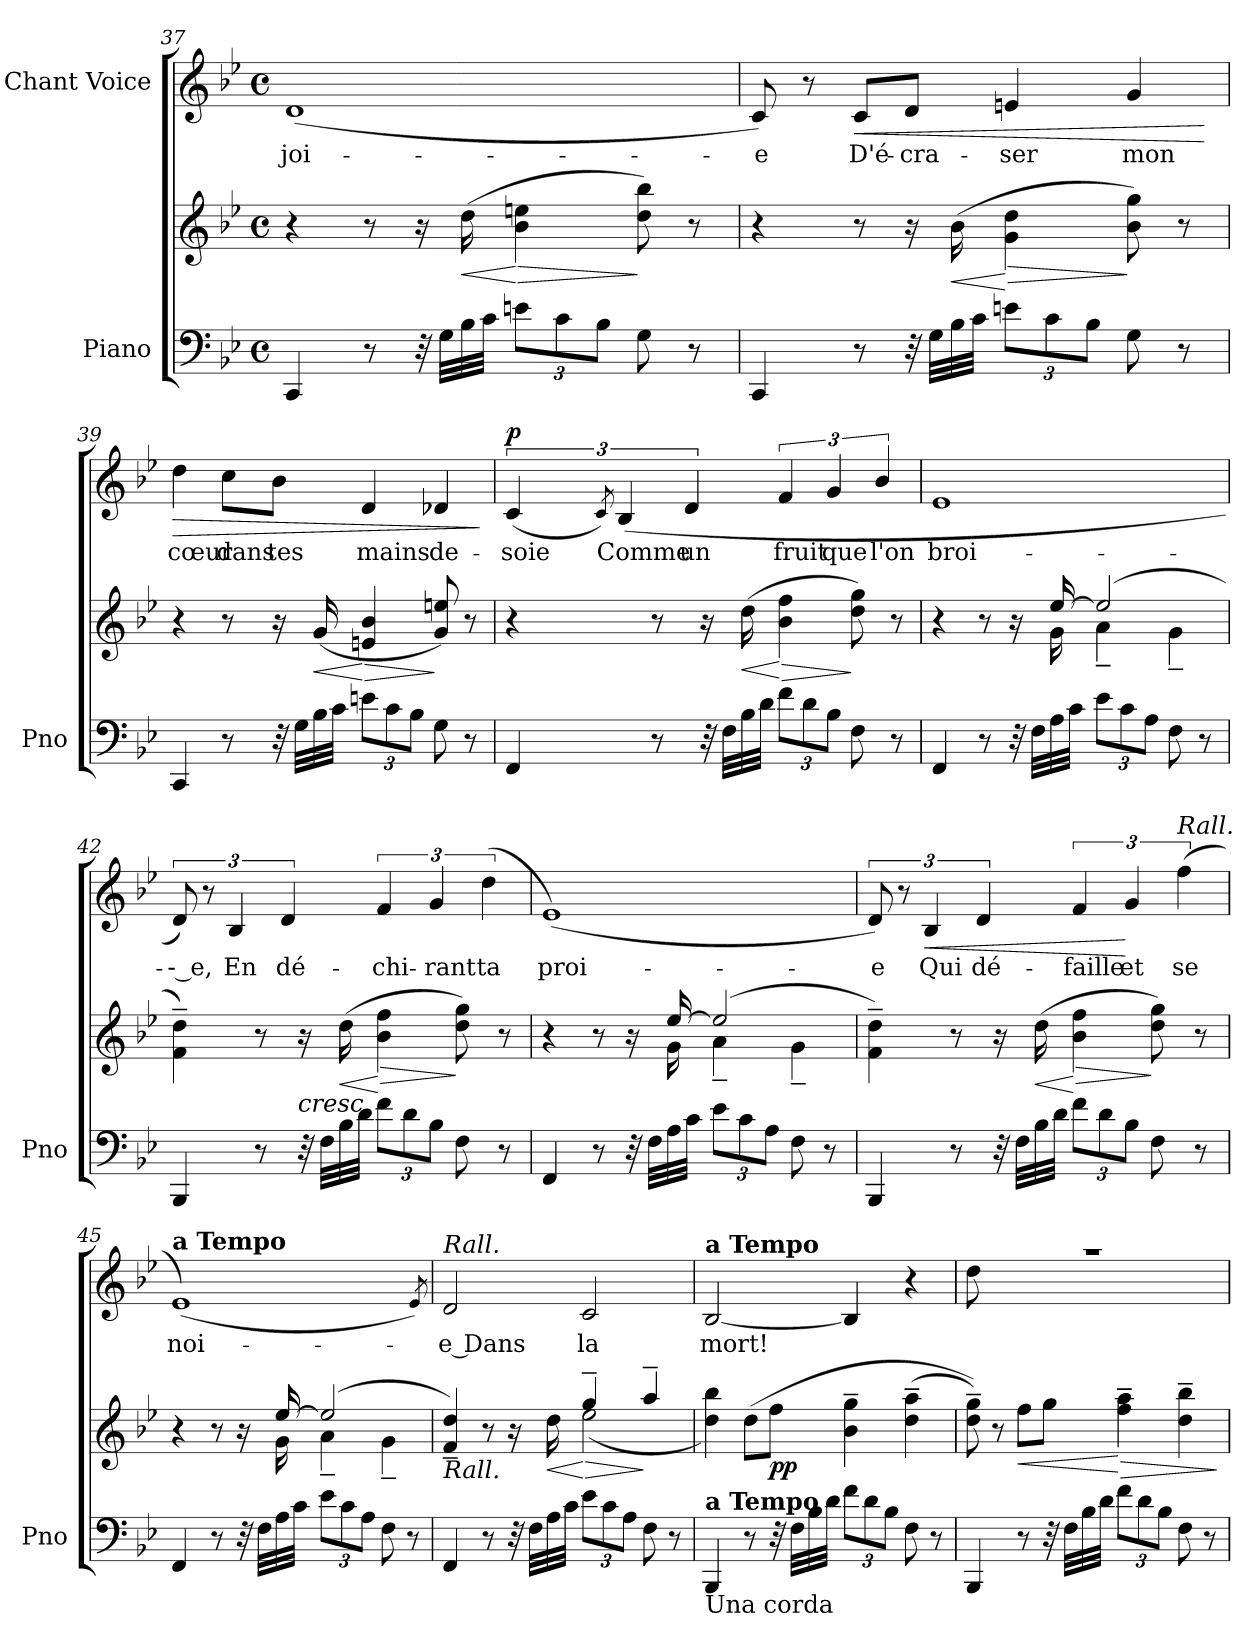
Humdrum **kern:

**kern	**kern	**dynam	**kern	**text	**dynam
*part2	*part2	*part2	*part1	*part1	*part1
*staff3	*staff2	*staff2/3	*staff1	*staff1	*staff1
*I"Piano	*	*	*I"Chant Voice	*	*
*I'Pno	*	*	*	*	*
*clefF4	*clefG2	*	*clefG2	*	*
*k[b-e-]	*k[b-e-]	*	*k[b-e-]	*	*
*M4/4	*M4/4	*	*M4/4	*	*
*met(c)	*met(c)	*	*met(c)	*	*
=37	=37	=37	=37	=37	=37
!	!	!	!	!LO:LY:b	!
4CC/	4r	.	(1d	joi-	.
8r	8r	.	.	.	.
32r	16r	.	.	.	.
32G\LLL	.	.	.	.	.
!	!	!LO:HP:b	!	!	!
32B-\	(16dd\	<	.	.	.
32c\JJJ	.	.	.	.	.
*Xbrackettup	*	*	*	*	*
!	!	!LO:HP:n=1:b	!	!	!
12en\L	4b-\ 4een\	[ >	.	.	.
12c\	.	.	.	.	.
12B-\J	.	.	.	.	.
8G\	8dd\ 8bb-\)	]	.	.	.
8r	8r	.	.	.	.
=38	=38	=38	=38	=38	=38
!	!	!	!	!LO:LY:b	!
4CC/	4r	.	8c/)	-e	.
.	.	.	8r	.	.
!	!	!	!	!LO:LY:b	!LO:HP:b
8r	8r	.	8c/L	D'é-	<
!	!	!	!	!LO:LY:b	!
32r	16r	.	8d/J	-cra-	.
32G\LLL	.	.	.	.	.
!	!	!LO:HP:b	!	!	!
32B-\	(16b-\	<	.	.	.
32c\JJJ	.	.	.	.	.
!	!	!LO:HP:n=1:b	!	!LO:LY:b	!
12en\L	4g\ 4dd\	[ >	4en/	-ser	.
12c\	.	.	.	.	.
12B-\J	.	.	.	.	.
!	!	!	!	!LO:LY:b	!
8G\	8b-\ 8gg\)	]	4g/	mon	.
8r	8r	.	.	.	.
.	.	.	.	.	[
!!LO:LB:g=z
=39	=39	=39	=39	=39	=39
!	!	!	!	!LO:LY:b	!LO:HP:b
4CC/	4r	.	4dd\	cœur	>
!	!	!	!	!LO:LY:b	!
8r	8r	.	8cc\L	dans	.
!	!	!	!	!LO:LY:b	!
32r	16r	.	8b-\J	tes	.
32G\LLL	.	.	.	.	.
!	!	!LO:HP:b	!	!	!
32B-\	(<16g/	<	.	.	.
32c\JJJ	.	.	.	.	.
!	!	!LO:HP:n=1:b	!	!LO:LY:b	!
12en\L	4en/ 4b-/	[ >	4d/	mains	.
12c\	.	.	.	.	.
12B-\J	.	.	.	.	.
!	!	!	!	!LO:LY:b	!
8G\	8g/ 8een/)	]	4d-X/	de-	.
8r	8r	.	.	.	.
.	.	.	.	.	]
=40	=40	=40	=40	=40	=40
!	!	!	!	!LO:LY:b	!LO:DY:a
4FF/	4r	.	(6c/	soie	p
.	.	.	8qc/)	.	.
!	!	!	!	!LO:LY:b	!
.	.	.	(6B-/	Comme	.
8r	8r	.	.	.	.
!	!	!	!	!LO:LY:b	!
.	.	.	6d/	un	.
32r	16r	.	.	.	.
32F\LLL	.	.	.	.	.
!	!	!LO:HP:b	!	!	!
32B-\	(16dd\	<	.	.	.
32d\JJJ	.	.	.	.	.
!	!	!LO:HP:n=1:b	!	!LO:LY:b	!
12f\L	4b-\ 4ff\	[ >	6f/	fruit	.
12d\	.	.	.	.	.
!	!	!	!	!LO:LY:b	!
12B-\J	.	.	6g/	que	.
8F\	8dd\ 8gg\)	]	.	.	.
!	!	!	!	!LO:LY:b	!
.	.	.	6b-/	l'on	.
8r	8r	.	.	.	.
=41	=41	=41	=41	=41	=41
*	*^	*	*	*	*
!	!	!	!	!	!LO:LY:b	!
4FF/	4r	4ryy	.	1e-	broi-	.
8r	8r	8ryy	.	.	.	.
32r	16r	16ryy	.	.	.	.
32F\LLL	.	.	.	.	.	.
32A\	[16ee-/	16g\	.	.	.	.
32c\JJJ	.	.	.	.	.	.
12e-\L	(2ee-/]	4a~\	.	.	.	.
12c\	.	.	.	.	.	.
12A\J	.	.	.	.	.	.
8F\	.	4g~\	.	.	.	.
8r	.	.	.	.	.	.
*	*v	*v	*	*	*	*
!!LO:LB:g=z
=42	=42	=42	=42	=42	=42
!	!	!	!	!LO:LY:b	!LO:DY:a
!	!	!	!	!	!LO:DY:n=1:a
4BBB-/	4f\~< 4dd\~<)	.	12d/)	-- e,	other-dynamics f
.	.	.	12r	.	.
!	!	!	!	!LO:LY:b	!
.	.	.	6B-/	En	.
8r	8r	.	.	.	.
!	!	!	!	!LO:LY:b	!
.	.	.	6d/	dé-	.
!	!LO:TX:b:i:t=cresc.	!	!	!	!
32r	16r	.	.	.	.
32F\LLL	.	.	.	.	.
!	!	!LO:HP:b	!	!	!
32B-\	(16dd\	<	.	.	.
32d\JJJ	.	.	.	.	.
!	!	!LO:HP:n=1:b	!	!LO:LY:b	!
12f\L	4b-\ 4ff\	[ >	6f/	-chi-	.
12d\	.	.	.	.	.
!	!	!	!	!LO:LY:b	!
12B-\J	.	.	6g/	-rant	.
8F\	8dd\ 8gg\)	]	.	.	.
!	!	!	!	!LO:LY:b	!
.	.	.	(6dd\	ta	.
8r	8r	.	.	.	.
=43	=43	=43	=43	=43	=43
*	*^	*	*	*	*
!	!	!	!	!	!LO:LY:b	!
4FF/	4r	4ryy	.	(1e-)	proi-	.
8r	8r	8ryy	.	.	.	.
32r	16r	16ryy	.	.	.	.
32F\LLL	.	.	.	.	.	.
32A\	[16ee-/	16g\	.	.	.	.
32c\JJJ	.	.	.	.	.	.
12e-\L	(2ee-/]	4a~\	.	.	.	.
12c\	.	.	.	.	.	.
12A\J	.	.	.	.	.	.
8F\	.	4g~\	.	.	.	.
8r	.	.	.	.	.	.
*	*v	*v	*	*	*	*
!!LO:PB:g=z
=44	=44	=44	=44	=44	=44
!	!	!	!	!LO:LY:b	!
4BBB-/	4f\~< 4dd\~<)	.	12d/)	-e	.
.	.	.	12r	.	.
!	!	!	!	!LO:LY:b	!LO:HP:b
.	.	.	6B-/	Qui	<
8r	8r	.	.	.	.
!	!	!	!	!LO:LY:b	!
.	.	.	6d/	dé-	.
32r	16r	.	.	.	.
32F\LLL	.	.	.	.	.
!	!	!LO:HP:b	!	!	!
32B-\	(16dd\	<	.	.	.
32d\JJJ	.	.	.	.	.
!	!	!LO:HP:n=1:b	!	!LO:LY:b	!
12f\L	4b-\ 4ff\	[ >	6f/	-faille	.
12d\	.	.	.	.	.
!	!	!	!	!LO:LY:b	!
12B-\J	.	.	6g/	et	[
8F\	8dd\ 8gg\)	]	.	.	.
!	!	!	!LO:TX:a:i:t=Rall.	!	!
!	!	!	!	!LO:LY:b	!
.	.	.	(6ff\	se	.
8r	8r	.	.	.	.
!!LO:PB:g=z
=45	=45	=45	=45	=45	=45
*	*^	*	*	*	*
!	!	!	!	!LO:TX:a:B:t=a Tempo	!	!
!	!	!	!	!	!LO:LY:b	!
4FF/	4r	4ryy	.	(1e-)	noi-	.
8r	8r	8ryy	.	.	.	.
32r	16r	16ryy	.	.	.	.
32F\LLL	.	.	.	.	.	.
32A\	[16ee-/	16g\	.	.	.	.
32c\JJJ	.	.	.	.	.	.
12e-\L	(2ee-/]	4a~\	.	.	.	.
12c\	.	.	.	.	.	.
12A\J	.	.	.	.	.	.
8F\	.	4g~\	.	.	.	.
8r	.	.	.	.	.	.
.	.	.	.	8qe-/)	.	.
=46	=46	=46	=46	=46	=46	=46
!	!	!	!	!LO:TX:a:i:t=Rall.	!	!
!	!LO:TX:b:i:t=Rall.	!	!	!	!	!
!	!	!	!	!	!LO:LY:b	!
4FF/	4f/~< 4dd/~<)	2ryy	.	2d/	-e Dans	.
8r	8r	.	.	.	.	.
32r	16r	.	.	.	.	.
32F\LLL	.	.	.	.	.	.
!	!	!	!LO:HP:b	!	!	!
32A\	16dd\	.	<	.	.	.
32c\JJJ	.	.	.	.	.	.
!	!	!	!LO:HP:n=1:b	!	!LO:LY:b	!
12e-\L	4gg~/	(2ee-\	[ >	2c/	la	.
12c\	.	.	.	.	.	.
12A\J	.	.	.	.	.	.
8F\	4aa~/	.	]	.	.	.
8r	.	.	.	.	.	.
*	*v	*v	*	*	*	*
=47	=47	=47	=47	=47	=47
!	!	!	!LO:TX:a:B:t=a Tempo	!	!
!LO:TX:b:t=Una corda	!	!	!	!	!
!LO:TX:a:B:t=a Tempo	!	!	!	!	!
!	!	!	!	!LO:LY:b	!
4BBB-/	4dd\ 4bb-\)	.	[2B-/	mort!	.
8r	(>8dd\L	.	.	.	.
!	!	!LO:DY:b	!	!	!
32r	8ff\J	pp	.	.	.
32F\LLL	.	.	.	.	.
32B-\	.	.	.	.	.
32d\JJJ	.	.	.	.	.
12f\L	4b-\~> 4gg\~>	.	4B-/]	.	.
12d\	.	.	.	.	.
12B-\J	.	.	.	.	.
8F\	(4dd\~> 4aa\~>	.	4r	.	.
8r	.	.	.	.	.
!!LO:LB:g=z
=48	=48	=48	=48	=48	=48
*	*	*	*^	*	*
4BBB-/	8dd\~ 8gg\~))	.	1r	8dd	.	.
.	8r	.	.	8ryy	.	.
!	!	!LO:HP:b	!	!	!	!
8r	8ff\L	<	.	4ryy	.	.
32r	8gg\J	.	.	.	.	.
32F\LLL	.	.	.	.	.	.
32B-\	.	.	.	.	.	.
32d\JJJ	.	.	.	.	.	.
!	!	!LO:HP:n=1:b	!	!	!	!
12f\L	4ff\~> 4aa\~>	[ >	.	2ryy	.	.
12d\	.	.	.	.	.	.
12B-\J	.	.	.	.	.	.
8F\	4dd\~> 4bb-\~>	.	.	.	.	.
8r	.	.	.	.	.	.
*	*	*	*v	*v	*	*
.	.	]	.	.	.
=	=	=	=	=	=
*-	*-	*-	*-	*-	*-
